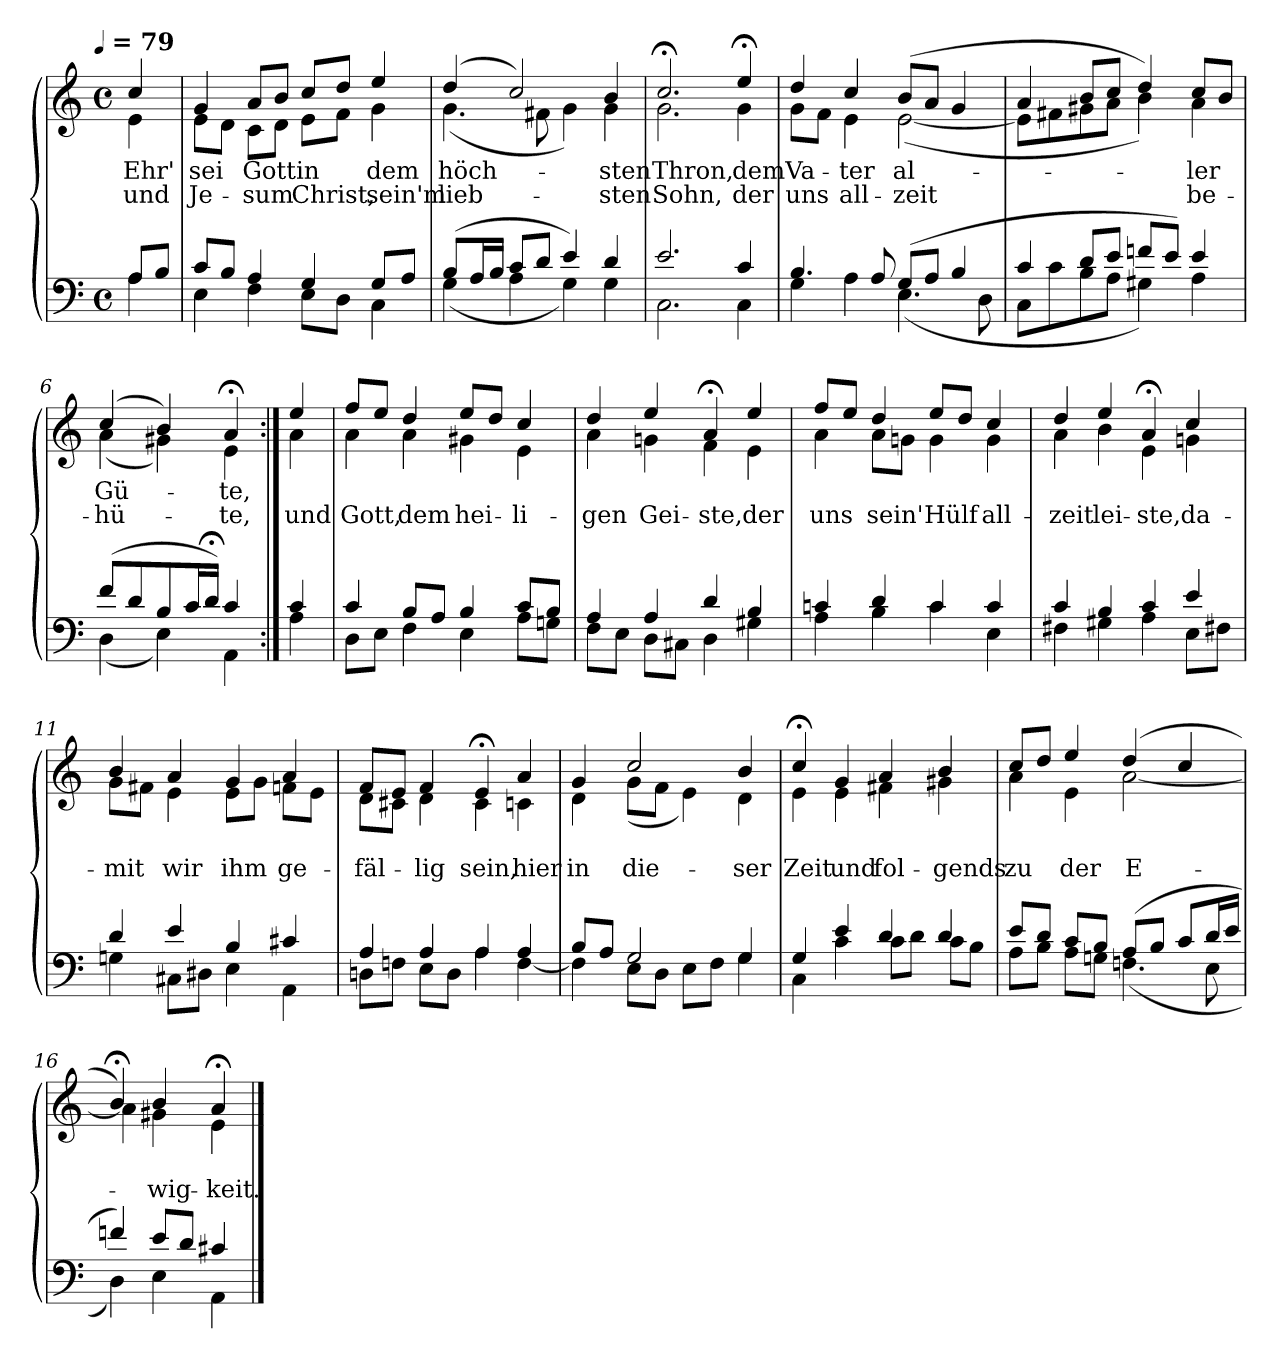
**kern	**kern	**text	**text	**dynam
*part1	*part1	*part1	*part1	*part1
*staff2	*staff1	*staff1	*staff1	*staff1/2
*clefF4	*clefG2	*	*	*
!!LO:TX:omd:t=[quarter] = 79
*M4/4	*M4/4	*	*	*
*met(c)	*met(c)	*	*	*
*MM79	*MM79	*	*	*
=	=	=	=	=
*^	*^	*	*	*
8AL	4A	4cc	4e	Ehr'	und	.
8BJ	.	.	.	.	.	.
=1	=1	=1	=1	=1	=1	=1
8cL	4E	4g	8eL	sei	Je-	.
8BJ	.	.	8dJ	.	.	.
4A	4F	8aL	8cL	Gott	-sum	.
.	.	8bJ	8dJ	.	.	.
4G	8EL	8ccL	8eL	in	Christ,	.
.	8DJ	8ddJ	8fJ	.	.	.
8GL	4C	4ee	4g	dem	sein'm	.
8AJ	.	.	.	.	.	.
=2	=2	=2	=2	=2	=2	=2
(8BL	(4G	(4dd	(4.g	höch-	lieb-	.
16AL	.	.	.	.	.	.
16BJJ	.	.	.	.	.	.
8cL	4A	2cc)	.	.	.	.
8dJ	.	.	8f#X	.	.	.
4e)	4G)	.	4g)	.	.	.
4d	4G	4b	4g	-sten	-sten	.
=3	=3	=3	=3	=3	=3	=3
2.e	2.C	2.cc;<	2.g	Thron,	Sohn,	.
4c	4C	4ee;<	4g	dem	der	♩ = 78
=4	=4	=4	=4	=4	=4	=4
4.B	4G	4dd	8gL	Va-	uns	.
.	.	.	8fJ	.	.	.
.	4A	4cc	4e	-ter	all-	.
8A	.	.	.	.	.	.
(8GL	(4.E	(8bL	([2e	al-	-zeit	.
8AJ	.	8aJ	.	.	.	.
4B	.	4g	.	.	.	.
.	8D	.	.	.	.	.
!!LO:LB:g=z	!!
=5	=5	=5	=5	=5	=5	=5
4c	8CL	4a	8eL]	.	.	.
.	8c	.	8f#X	.	.	.
8dL	8B	8bL	8g#X	.	.	♩ = 77
8eJ	8AJ	8ccJ	8aJ	.	.	.
8fnL	4G#X)	4dd)	4b)	.	.	.
8eJ)	.	.	.	.	.	.
4e	4A	8ccL	4a	ler	be-	♩ = 76
.	.	8bJ	.	.	.	.
=6	=6	=6	=6	=6	=6	=6
*	*	*MM75	*	*	*	*
(8fL	(4D	(4cc	(4a	Gü-	-hü-	.
8d	.	.	.	.	.	.
8B	4E)	4b)	4g#X)	.	.	♩ = 73
16cL	.	.	.	.	.	.
16d;<JJ)	.	.	.	.	.	.
4c	4AA	4a;<	4e	-te,	-te,	♩ = 63
=:|!	=:|!	=:|!	=:|!	=:|!	=:|!	=:|!
*	*	*MM78	*	*	*	*
4c	4A	4ee	4a	.	und	.
=7	=7	=7	=7	=7	=7	=7
4c	8DL	8ffL	4a	.	Gott,	.
.	8EJ	8eeJ	.	.	.	.
8BL	4F	4dd	4a	.	dem	.
8AJ	.	.	.	.	.	.
4B	4E	8eeL	4g#X	.	hei-	.
.	.	8ddJ	.	.	.	.
8cL	8AL	4cc	4e	.	-li-	.
8BJ	8GnJ	.	.	.	.	.
=8	=8	=8	=8	=8	=8	=8
*	*	*MM77	*	*	*	*
4A	8FL	4dd	4a	.	-gen	.
.	8EJ	.	.	.	.	.
4A	8DL	4ee	4gn	.	Gei-	.
.	8C#XJ	.	.	.	.	.
4d	4D	4a;<	4f	.	-ste,	.
4B	4G#X	4ee	4e	.	der	.
!!LO:LB:g=z	!!
=9	=9	=9	=9	=9	=9	=9
4cn	4A	8ffL	4a	.	uns	.
.	.	8eeJ	.	.	.	.
4d	4B	4dd	8aL	.	sein'	.
.	.	.	8gnJ	.	.	.
4c	4c	8eeL	4g	.	Hülf	.
.	.	8ddJ	.	.	.	.
4c	4E	4cc	4g	.	all-	.
=10	=10	=10	=10	=10	=10	=10
4c	4F#X	4dd	4a	.	-zeit	.
4B	4G#X	4ee	4b	.	lei-	.
4c	4A	4a;<	4e	.	-ste,	.
4e	8EL	4cc	4gn	.	da-	.
.	8F#XJ	.	.	.	.	.
=11	=11	=11	=11	=11	=11	=11
4d	4Gn	4b	8gL	.	-mit	.
.	.	.	8f#XJ	.	.	.
4e	8C#XL	4a	4e	.	wir	♩ = 75.5
.	8D#XJ	.	.	.	.	.
4B	4E	4g	8eL	.	ihm	.
.	.	.	8gJ	.	.	.
4c#X	4AA	4a	8fnL	.	ge-	.
.	.	.	8eJ	.	.	.
=12	=12	=12	=12	=12	=12	=12
4A	8DnL	8fL	8dL	.	-fäl-	.
.	8FnJ	8eJ	8c#XJ	.	.	.
4A	8EL	4f	4d	.	-lig	♩ = 72
.	8DJ	.	.	.	.	.
4A	4A	4e;<	4c#	.	sein,	.
4A	[4F	4a	4cn	.	hier	♩ = 78
!!LO:LB:g=z	!!
=13	=13	=13	=13	=13	=13	=13
8BL	4F]	4g	4d	.	in	.
8AJ	.	.	.	.	.	.
2G	8EL	2cc	(8gL	.	die-	.
.	8DJ	.	8fJ	.	.	.
.	8EL	.	4e)	.	.	.
.	8FJ	.	.	.	.	.
4G	4G	4b	4d	.	-ser	.
=14	=14	=14	=14	=14	=14	=14
4G	4C	4cc;<	4e	.	Zeit	.
4e	4c	4g	4e	.	und	.
4d	8cL	4a	4f#X	.	fol-	.
.	8dJ	.	.	.	.	.
4d	8cL	4b	4g#X	.	-gends	.
.	8BJ	.	.	.	.	.
=15	=15	=15	=15	=15	=15	=15
*	*	*MM75	*	*	*	*
8eL	8AL	8ccL	4a	.	zu	.
8dJ	8BJ	8ddJ	.	.	.	.
8cL	8AL	4ee	4e	.	der	.
8BJ	8GnJ	.	.	.	.	.
(8AL	(4.Fn	(4dd	[2a	.	E-	♩ = 73
8BJ	.	.	.	.	.	.
8cL	.	4cc	.	.	.	.
16dL	8E	.	.	.	.	.
16eJJ	.	.	.	.	.	.
=16	=16	=16	=16	=16	=16	=16
*	*	*MM70	*	*	*	*
4fn)	4D)	4b;<)	4a]	.	.	.
8eL	4E	4b	4g#X	.	-wig-	♩ = 67
8dJ	.	.	.	.	.	.
4c#X	4AA	4a;<	4e	.	-keit.	.
*v	*v	*	*	*	*	*
*	*v	*v	*	*	*
==	==	==	==	==
*-	*-	*-	*-	*-
